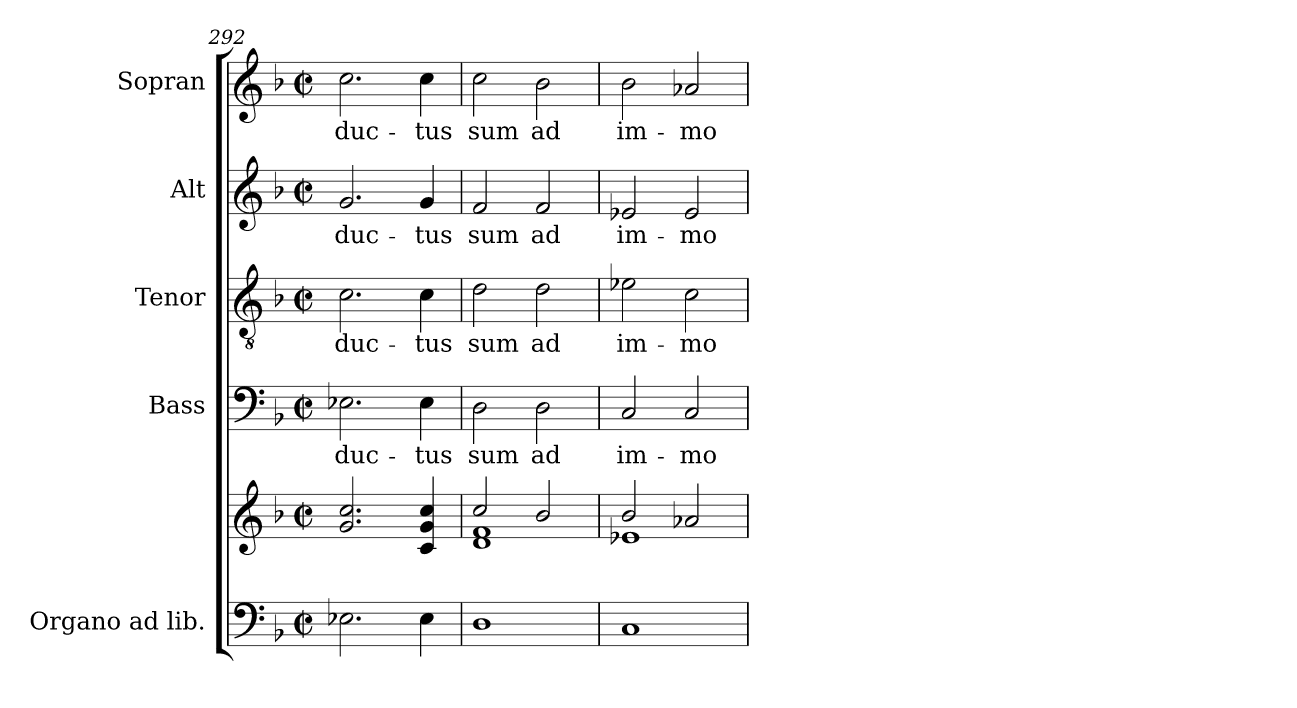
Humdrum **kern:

**kern	**kern	**kern	**text	**kern	**text	**kern	**text	**kern	**text
*part5	*part5	*part4	*part4	*part3	*part3	*part2	*part2	*part1	*part1
*staff6	*staff5	*staff4	*staff4	*staff3	*staff3	*staff2	*staff2	*staff1	*staff1
*I"Organo ad lib.	*	*I"Bass	*	*I"Tenor	*	*I"Alt	*	*I"Sopran	*
*	*	*I'B.	*	*I'T.	*	*I'A.	*	*I'S.	*
*clefF4	*clefG2	*clefF4	*	*clefGv2	*	*clefG2	*	*clefG2	*
*k[b-]	*k[b-]	*k[b-]	*	*k[b-]	*	*k[b-]	*	*k[b-]	*
*F:	*F:	*F:	*	*F:	*	*F:	*	*F:	*
*M2/2	*M2/2	*M2/2	*	*M2/2	*	*M2/2	*	*M2/2	*
*met(c|)	*met(c|)	*met(c|)	*	*met(c|)	*	*met(c|)	*	*met(c|)	*
=292	=292	=292	=292	=292	=292	=292	=292	=292	=292
!	!	!	!LO:LY:b	!	!LO:LY:b	!	!LO:LY:b	!	!LO:LY:b
2.E-X\	2.g/ 2.cc/	2.E-X\	duc-	2.c\	duc-	2.g/	duc-	2.cc\	duc-
!	!	!	!LO:LY:b	!	!LO:LY:b	!	!LO:LY:b	!	!LO:LY:b
4E-\	4c/ 4g/ 4cc/	4E-\	-tus	4c\	-tus	4g/	-tus	4cc\	-tus
=293	=293	=293	=293	=293	=293	=293	=293	=293	=293
*	*^	*	*	*	*	*	*	*	*
!	!	!	!	!LO:LY:b	!	!LO:LY:b	!	!LO:LY:b	!	!LO:LY:b
1D	2cc/	1d 1f	2D\	sum	2d\	sum	2f/	sum	2cc\	sum
!	!	!	!	!LO:LY:b	!	!LO:LY:b	!	!LO:LY:b	!	!LO:LY:b
.	2b-/	.	2D\	ad	2d\	ad	2f/	ad	2b-\	ad
=294	=294	=294	=294	=294	=294	=294	=294	=294	=294	=294
!	!	!	!	!LO:LY:b	!	!LO:LY:b	!	!LO:LY:b	!	!LO:LY:b
1C	2b-/	1e-X	2C/	im-	2e-X\	im-	2e-X/	im-	2b-\	im-
!	!	!	!	!LO:LY:b	!	!LO:LY:b	!	!LO:LY:b	!	!LO:LY:b
.	2a-X/	.	2C/	-mo-	2c\	-mo-	2e-/	-mo-	2a-X/	-mo-
*	*v	*v	*	*	*	*	*	*	*	*
=	=	=	=	=	=	=	=	=	=
*-	*-	*-	*-	*-	*-	*-	*-	*-	*-
